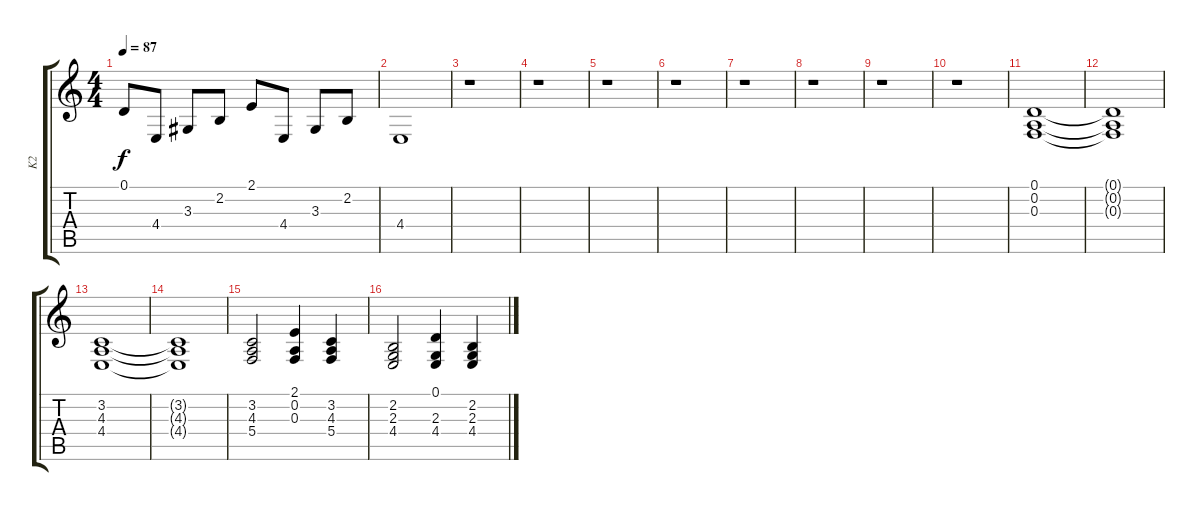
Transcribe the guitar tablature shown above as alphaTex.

\track ("K2" "K2") {instrument koto}
\staff {score tabs}
\tuning (D4 A3 F3 C3 G2 D2) {hide}
\ts (4 4)
\tempo 87
\clef g2
\ks c
0.1.8{dy f} 4.4.8 3.3.8 2.2.8 2.1.8 4.4.8 3.3.8 2.2.8 |
4.4.1 |
r.1 |
r.1 |
r.1 |
r.1 |
r.1 |
r.1 |
r.1 |
r.1 |
(0.1 0.2 0.3).1{instrument choiraahs} |
(0.1{t} 0.2{t} 0.3{t}).1 |
(3.2 4.3 4.4).1 |
(3.2{t} 4.3{t} 4.4{t}).1 |
(3.2 4.3 5.4).2 (2.1 0.2 0.3).4 (3.2 4.3 5.4).4 |
(2.2 2.3 4.4).2 (0.1 2.3 4.4).4 (2.2 2.3 4.4).4
